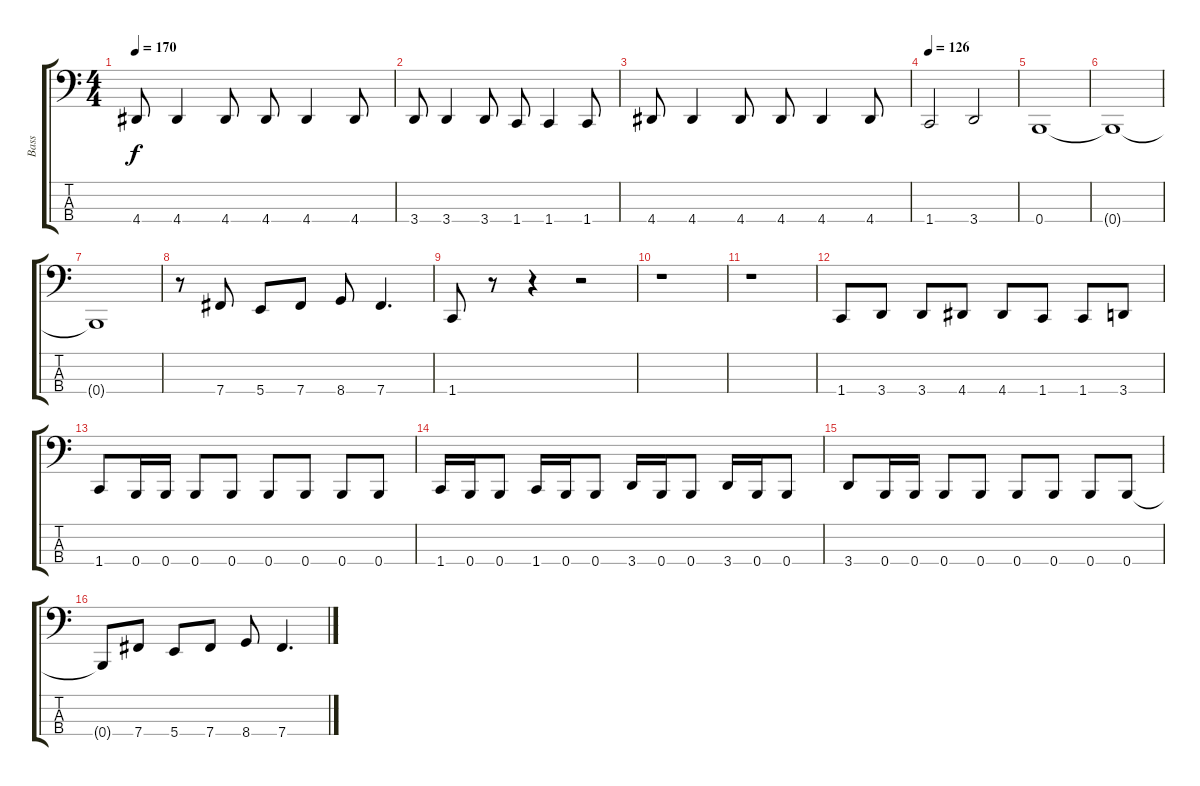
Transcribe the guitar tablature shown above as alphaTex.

\track ("Bass" "Bass") {instrument electricbasspick}
\staff {score tabs}
\tuning (E2 B1 Gb1 B0) {hide}
\ts (4 4)
\tempo 170
\clef f4
\ks c
4.4.8{dy f} 4.4.4 4.4.8 4.4.8 4.4.4 4.4.8 |
3.4.8 3.4.4 3.4.8 1.4.8 1.4.4 1.4.8 |
4.4.8 4.4.4 4.4.8 4.4.8 4.4.4 4.4.8 |
\tempo 126
1.4.2 3.4.2 |
0.4.1 |
0.4{t}.1 |
0.4{t}.1 |
r.8 7.4.8 5.4.8 7.4.8 8.4.8 7.4.4{d} |
1.4.8 r.8 r.4 r.2 |
r.1 |
r.1 |
1.4.8 3.4.8 3.4.8 4.4.8 4.4.8 1.4.8 1.4.8 3.4.8 |
1.4.8 0.4.16 0.4.16 0.4.8 0.4.8 0.4.8 0.4.8 0.4.8 0.4.8 |
1.4.16 0.4.16 0.4.8 1.4.16 0.4.16 0.4.8 3.4.16 0.4.16 0.4.8 3.4.16 0.4.16 0.4.8 |
3.4.8 0.4.16 0.4.16 0.4.8 0.4.8 0.4.8 0.4.8 0.4.8 0.4.8 |
0.4{t}.8 7.4.8 5.4.8 7.4.8 8.4.8 7.4.4{d}
